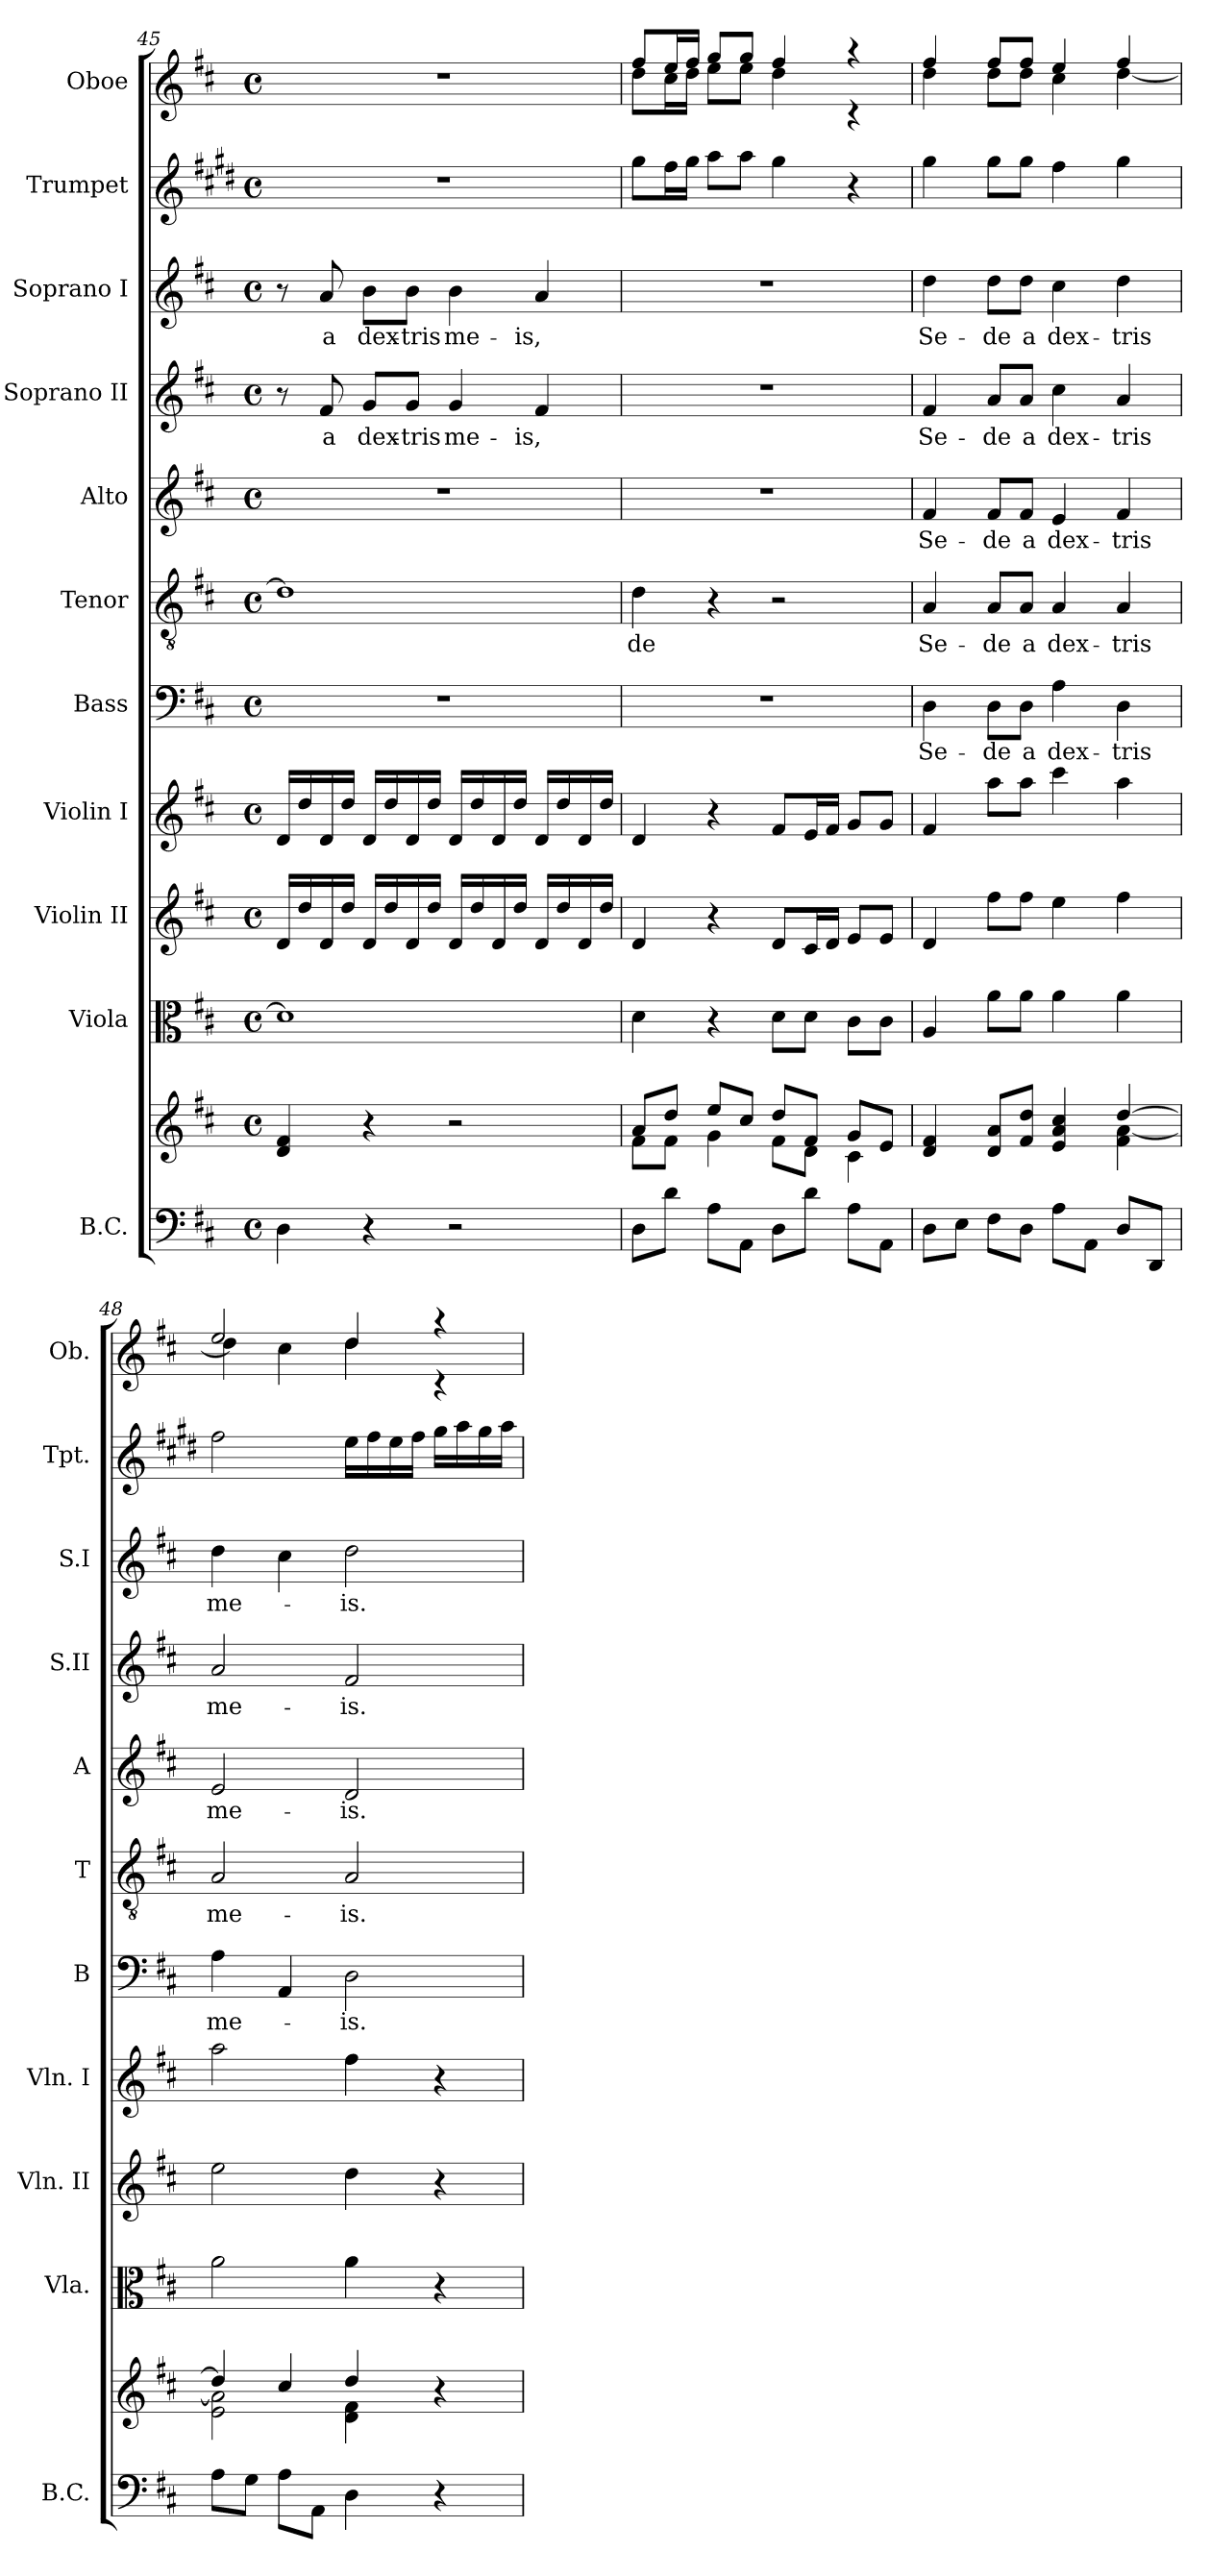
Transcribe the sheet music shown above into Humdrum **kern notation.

**kern	**kern	**kern	**kern	**kern	**kern	**text	**kern	**text	**kern	**text	**kern	**text	**kern	**text	**kern	**kern
*part11	*part11	*part10	*part9	*part8	*part7	*part7	*part6	*part6	*part5	*part5	*part4	*part4	*part3	*part3	*part2	*part1
*staff12	*staff11	*staff10	*staff9	*staff8	*staff7	*staff7	*staff6	*staff6	*staff5	*staff5	*staff4	*staff4	*staff3	*staff3	*staff2	*staff1
*I"B.C.	*	*I"Viola	*I"Violin II	*I"Violin I	*I"Bass	*	*I"Tenor	*	*I"Alto	*	*I"Soprano II	*	*I"Soprano I	*	*I"Trumpet	*I"Oboe
*I'B.C.	*	*I'Vla.	*I'Vln. II	*I'Vln. I	*I'B	*	*I'T	*	*I'A	*	*I'S.II	*	*I'S.I	*	*I'Tpt.	*I'Ob.
*clefF4	*clefG2	*clefC3	*clefG2	*clefG2	*clefF4	*	*clefGv2	*	*clefG2	*	*clefG2	*	*clefG2	*	*clefG2	*clefG2
*	*	*	*	*	*	*	*	*	*	*	*	*	*	*	*ITrd1c2	*
*k[f#c#]	*k[f#c#]	*k[f#c#]	*k[f#c#]	*k[f#c#]	*k[f#c#]	*	*k[f#c#]	*	*k[f#c#]	*	*k[f#c#]	*	*k[f#c#]	*	*k[f#c#]	*k[f#c#]
*D:	*D:	*D:	*D:	*D:	*D:	*	*D:	*	*D:	*	*D:	*	*D:	*	*D:	*D:
*M4/4	*M4/4	*M4/4	*M4/4	*M4/4	*M4/4	*	*M4/4	*	*M4/4	*	*M4/4	*	*M4/4	*	*M4/4	*M4/4
*met(c)	*met(c)	*met(c)	*met(c)	*met(c)	*met(c)	*	*met(c)	*	*met(c)	*	*met(c)	*	*met(c)	*	*met(c)	*met(c)
=45	=45	=45	=45	=45	=45	=45	=45	=45	=45	=45	=45	=45	=45	=45	=45	=45
4D\	4d/ 4f#/	1d]	16d/LL	16d/LL	1r	.	1d]	.	1r	.	8r	.	8r	.	1r	1r
.	.	.	16dd/	16dd/	.	.	.	.	.	.	.	.	.	.	.	.
!	!	!	!	!	!	!	!	!	!	!	!	!LO:LY:b	!	!LO:LY:b	!	!
.	.	.	16d/	16d/	.	.	.	.	.	.	8f#/	a	8a/	a	.	.
.	.	.	16dd/JJ	16dd/JJ	.	.	.	.	.	.	.	.	.	.	.	.
!	!	!	!	!	!	!	!	!	!	!	!	!LO:LY:b	!	!LO:LY:b	!	!
4r	4r	.	16d/LL	16d/LL	.	.	.	.	.	.	8g/L	dex-	8b\L	dex-	.	.
.	.	.	16dd/	16dd/	.	.	.	.	.	.	.	.	.	.	.	.
!	!	!	!	!	!	!	!	!	!	!	!	!LO:LY:b	!	!LO:LY:b	!	!
.	.	.	16d/	16d/	.	.	.	.	.	.	8g/J	-tris	8b\J	-tris	.	.
.	.	.	16dd/JJ	16dd/JJ	.	.	.	.	.	.	.	.	.	.	.	.
!	!	!	!	!	!	!	!	!	!	!	!	!LO:LY:b	!	!LO:LY:b	!	!
2r	2r	.	16d/LL	16d/LL	.	.	.	.	.	.	4g/	me-	4b\	me-	.	.
.	.	.	16dd/	16dd/	.	.	.	.	.	.	.	.	.	.	.	.
.	.	.	16d/	16d/	.	.	.	.	.	.	.	.	.	.	.	.
.	.	.	16dd/JJ	16dd/JJ	.	.	.	.	.	.	.	.	.	.	.	.
!	!	!	!	!	!	!	!	!	!	!	!	!LO:LY:b	!	!LO:LY:b	!	!
.	.	.	16d/LL	16d/LL	.	.	.	.	.	.	4f#/	-is,	4a/	-is,	.	.
.	.	.	16dd/	16dd/	.	.	.	.	.	.	.	.	.	.	.	.
.	.	.	16d/	16d/	.	.	.	.	.	.	.	.	.	.	.	.
.	.	.	16dd/JJ	16dd/JJ	.	.	.	.	.	.	.	.	.	.	.	.
=46	=46	=46	=46	=46	=46	=46	=46	=46	=46	=46	=46	=46	=46	=46	=46	=46
*	*^	*	*	*	*	*	*	*	*	*	*	*	*	*	*	*
!	!	!	!	!	!	!	!	!	!LO:LY:b	!	!	!	!	!	!	!	!
*	*	*	*	*	*	*	*	*	*	*	*	*	*	*	*	*	*^
8D\L	8a/L	8f#\L	4d\	4d/	4d/	1r	.	4d\	-de	1r	.	1r	.	1r	.	8ff#\L	8ff#/L	8dd\L
8d\J	8dd/J	8f#\J	.	.	.	.	.	.	.	.	.	.	.	.	.	16ee\L	16ee/L	16cc#\L
.	.	.	.	.	.	.	.	.	.	.	.	.	.	.	.	16ff#\JJ	16ff#/JJ	16dd\JJ
8A\L	8ee/L	4g\	4r	4r	4r	.	.	4r	.	.	.	.	.	.	.	8gg\L	8gg/L	8ee\L
8AA\J	8cc#/J	.	.	.	.	.	.	.	.	.	.	.	.	.	.	8gg\J	8gg/J	8ee\J
8D\L	8dd/L	8f#\L	8d\L	8d/L	8f#/L	.	.	2r	.	.	.	.	.	.	.	4ff#\	4ff#/	4dd\
8d\J	8f#/J	8d\J	8d\J	16c#/L	16e/L	.	.	.	.	.	.	.	.	.	.	.	.	.
.	.	.	.	16d/JJ	16f#/JJ	.	.	.	.	.	.	.	.	.	.	.	.	.
8A\L	8g/L	4c#\	8c#\L	8e/L	8g/L	.	.	.	.	.	.	.	.	.	.	4r	4raa	4rc
8AA\J	8e/J	.	8c#\J	8e/J	8g/J	.	.	.	.	.	.	.	.	.	.	.	.	.
!!LO:PB:g=z	!!
=47	=47	=47	=47	=47	=47	=47	=47	=47	=47	=47	=47	=47	=47	=47	=47	=47	=47	=47
!	!	!	!	!	!	!	!LO:LY:b	!	!LO:LY:b	!	!LO:LY:b	!	!LO:LY:b	!	!LO:LY:b	!	!	!
8D\L	4d/ 4f#/	2ryy	4A/	4d/	4f#/	4D\	Se-	4A/	Se-	4f#/	Se-	4f#/	Se-	4dd\	Se-	4ff#\	4ff#/	4dd\
8E\J	.	.	.	.	.	.	.	.	.	.	.	.	.	.	.	.	.	.
!	!	!	!	!	!	!	!LO:LY:b	!	!LO:LY:b	!	!LO:LY:b	!	!LO:LY:b	!	!LO:LY:b	!	!	!
8F#\L	8d/ 8a/L	.	8a\L	8ff#\L	8aa\L	8D\L	-de	8A/L	-de	8f#/L	-de	8a/L	-de	8dd\L	-de	8ff#\L	8ff#/L	8dd\L
!	!	!	!	!	!	!	!LO:LY:b	!	!LO:LY:b	!	!LO:LY:b	!	!LO:LY:b	!	!LO:LY:b	!	!	!
8D\J	8f#/ 8dd/J	.	8a\J	8ff#\J	8aa\J	8D\J	a	8A/J	a	8f#/J	a	8a/J	a	8dd\J	a	8ff#\J	8ff#/J	8dd\J
!	!	!	!	!	!	!	!LO:LY:b	!	!LO:LY:b	!	!LO:LY:b	!	!LO:LY:b	!	!LO:LY:b	!	!	!
8A\L	4e/ 4a/ 4cc#/	4ryy	4a\	4ee\	4ccc#\	4A\	dex-	4A/	dex-	4e/	dex-	4cc#\	dex-	4cc#\	dex-	4ee\	4ee/	4cc#\
8AA\J	.	.	.	.	.	.	.	.	.	.	.	.	.	.	.	.	.	.
!	!	!	!	!	!	!	!LO:LY:b	!	!LO:LY:b	!	!LO:LY:b	!	!LO:LY:b	!	!LO:LY:b	!	!	!
8D/L	[>4dd/	4f#\ [<4a\	4a\	4ff#\	4aa\	4D\	-tris	4A/	-tris	4f#/	-tris	4a/	-tris	4dd\	-tris	4ff#\	4ff#/	[<4dd\
8DD/J	.	.	.	.	.	.	.	.	.	.	.	.	.	.	.	.	.	.
=48	=48	=48	=48	=48	=48	=48	=48	=48	=48	=48	=48	=48	=48	=48	=48	=48	=48	=48
!	!	!	!	!	!	!	!LO:LY:b	!	!LO:LY:b	!	!LO:LY:b	!	!LO:LY:b	!	!LO:LY:b	!	!	!
8A\L	4dd/]	2e\ 2a\]	2a\	2ee\	2aa\	4A\	me-	2A/	me-	2e/	me-	2a/	me-	4dd\	me-	2ee\	2ee/	4dd\]
8G\J	.	.	.	.	.	.	.	.	.	.	.	.	.	.	.	.	.	.
8A\L	4cc#/	.	.	.	.	4AA/	.	.	.	.	.	.	.	4cc#\	.	.	.	4cc#\
8AA\J	.	.	.	.	.	.	.	.	.	.	.	.	.	.	.	.	.	.
!	!	!	!	!	!	!	!LO:LY:b	!	!LO:LY:b	!	!LO:LY:b	!	!LO:LY:b	!	!LO:LY:b	!	!	!
4D\	4dd/	4d\ 4f#\	4a\	4dd\	4ff#\	2D\	-is.-	2A/	-is.-	2d/	-is.-	2f#/	-is.-	2dd\	-is.-	16dd\LL	4dd/	4dd\
.	.	.	.	.	.	.	.	.	.	.	.	.	.	.	.	16ee\	.	.
.	.	.	.	.	.	.	.	.	.	.	.	.	.	.	.	16dd\	.	.
.	.	.	.	.	.	.	.	.	.	.	.	.	.	.	.	16ee\JJ	.	.
4r	4r	4ryy	4r	4r	4r	.	.	.	.	.	.	.	.	.	.	16ff#\LL	4raa	4rc
.	.	.	.	.	.	.	.	.	.	.	.	.	.	.	.	16gg\	.	.
.	.	.	.	.	.	.	.	.	.	.	.	.	.	.	.	16ff#\	.	.
.	.	.	.	.	.	.	.	.	.	.	.	.	.	.	.	16gg\JJ	.	.
*	*v	*v	*	*	*	*	*	*	*	*	*	*	*	*	*	*	*v	*v
=	=	=	=	=	=	=	=	=	=	=	=	=	=	=	=	=
*-	*-	*-	*-	*-	*-	*-	*-	*-	*-	*-	*-	*-	*-	*-	*-	*-
